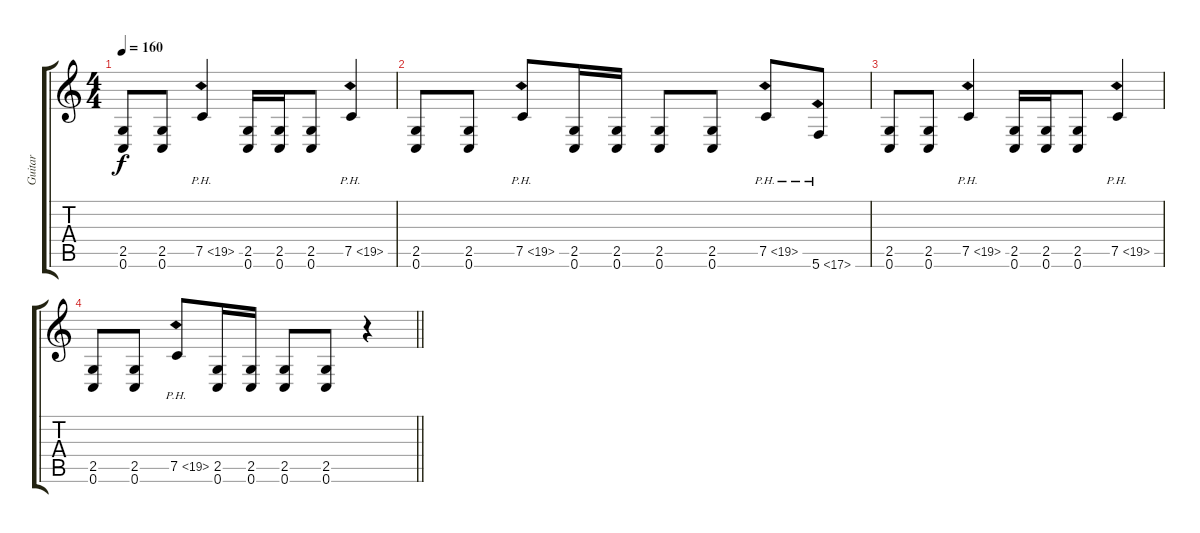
\track ("Guitar" "Guitar") {instrument distortionguitar}
\staff {score tabs}
\tuning (C4 G3 Eb3 Bb2 F2 C2) {hide}
\ts (4 4)
\tempo 160
\clef g2
\ks c
(2.5 0.6).8{dy f} (2.5 0.6).8 7.5{ph 12}.4 (2.5 0.6).16 (2.5 0.6).16 (2.5 0.6).8 7.5{ph 12}.4 |
(2.5 0.6).8 (2.5 0.6).8 7.5{ph 12}.8 (2.5 0.6).16 (2.5 0.6).16 (2.5 0.6).8 (2.5 0.6).8 7.5{ph 12}.8 5.6{ph 12}.8 |
(2.5 0.6).8 (2.5 0.6).8 7.5{ph 12}.4 (2.5 0.6).16 (2.5 0.6).16 (2.5 0.6).8 7.5{ph 12}.4 |
\barLineRight lightlight
(2.5 0.6).8 (2.5 0.6).8 7.5{ph 12}.8 (2.5 0.6).16 (2.5 0.6).16 (2.5 0.6).8 (2.5 0.6).8 r.4
